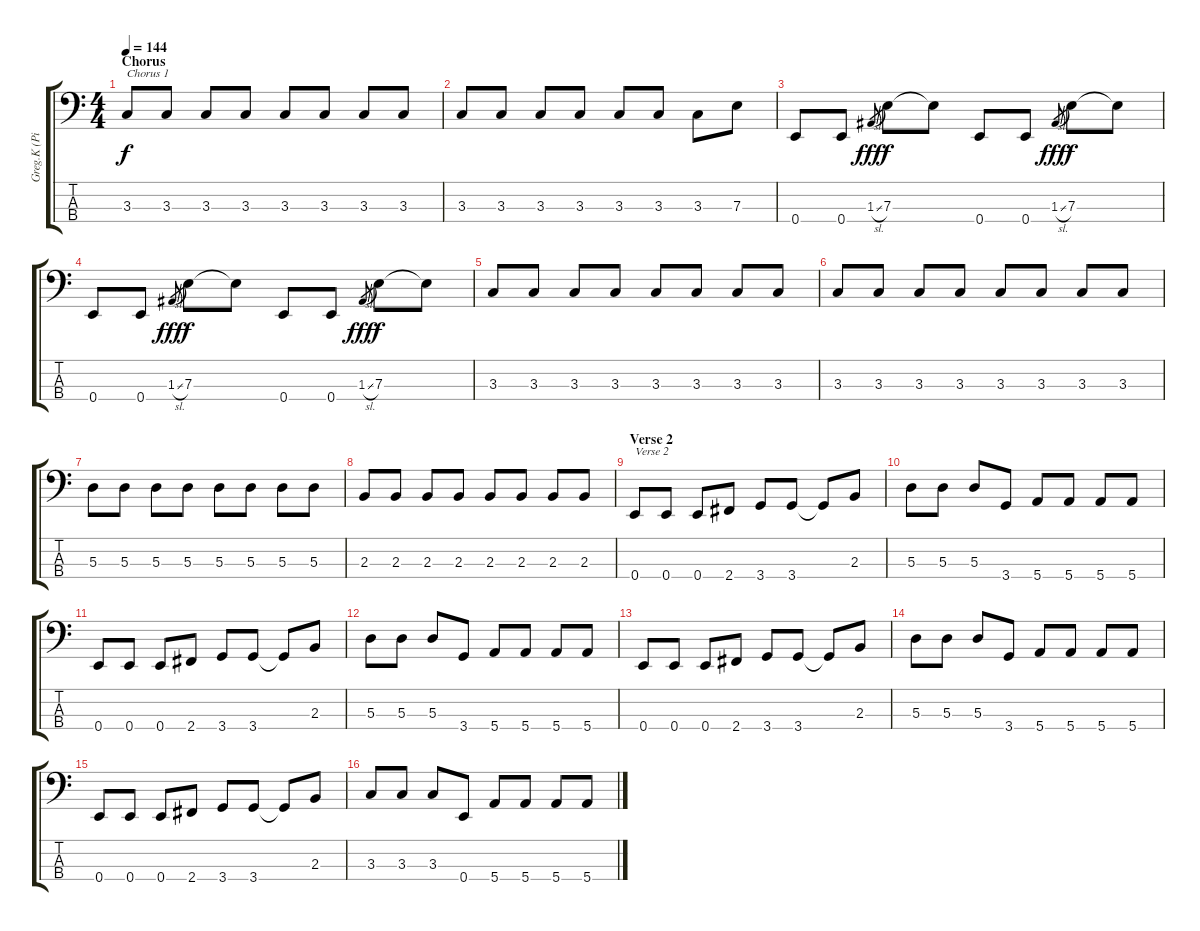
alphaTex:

\track ("Greg.K (Pick bass)" "Greg.K (Pi") {instrument electricbassfinger}
\staff {score tabs}
\tuning (G2 D2 A1 E1) {hide}
\ts (4 4)
\section ("" "Chorus")
\tempo 144
\clef f4
\ks c
3.3.8{txt "Chorus 1" dy f} 3.3.8 3.3.8 3.3.8 3.3.8 3.3.8 3.3.8 3.3.8 |
3.3.8 3.3.8 3.3.8 3.3.8 3.3.8 3.3.8 3.3.8 7.3.8 |
0.4.8 0.4.8 1.3{sl}.8{gr dy fff} 7.3.8{dy f} 7.3{t}.8 0.4.8 0.4.8 1.3{sl}.8{gr dy fff} 7.3.8{dy f} 7.3{t}.8 |
0.4.8 0.4.8 1.3{sl}.8{gr dy fff} 7.3.8{dy f} 7.3{t}.8 0.4.8 0.4.8 1.3{sl}.8{gr dy fff} 7.3.8{dy f} 7.3{t}.8 |
3.3.8 3.3.8 3.3.8 3.3.8 3.3.8 3.3.8 3.3.8 3.3.8 |
3.3.8 3.3.8 3.3.8 3.3.8 3.3.8 3.3.8 3.3.8 3.3.8 |
5.3.8 5.3.8 5.3.8 5.3.8 5.3.8 5.3.8 5.3.8 5.3.8 |
2.3.8 2.3.8 2.3.8 2.3.8 2.3.8 2.3.8 2.3.8 2.3.8 |
\section ("" "Verse 2")
0.4.8{txt "Verse 2"} 0.4.8 0.4.8 2.4.8 3.4.8 3.4.8 3.4{t}.8 2.3.8 |
5.3.8 5.3.8 5.3.8 3.4.8 5.4.8 5.4.8 5.4.8 5.4.8 |
0.4.8 0.4.8 0.4.8 2.4.8 3.4.8 3.4.8 3.4{t}.8 2.3.8 |
5.3.8 5.3.8 5.3.8 3.4.8 5.4.8 5.4.8 5.4.8 5.4.8 |
0.4.8 0.4.8 0.4.8 2.4.8 3.4.8 3.4.8 3.4{t}.8 2.3.8 |
5.3.8 5.3.8 5.3.8 3.4.8 5.4.8 5.4.8 5.4.8 5.4.8 |
0.4.8 0.4.8 0.4.8 2.4.8 3.4.8 3.4.8 3.4{t}.8 2.3.8 |
3.3.8 3.3.8 3.3.8 0.4.8 5.4.8 5.4.8 5.4.8 5.4.8
